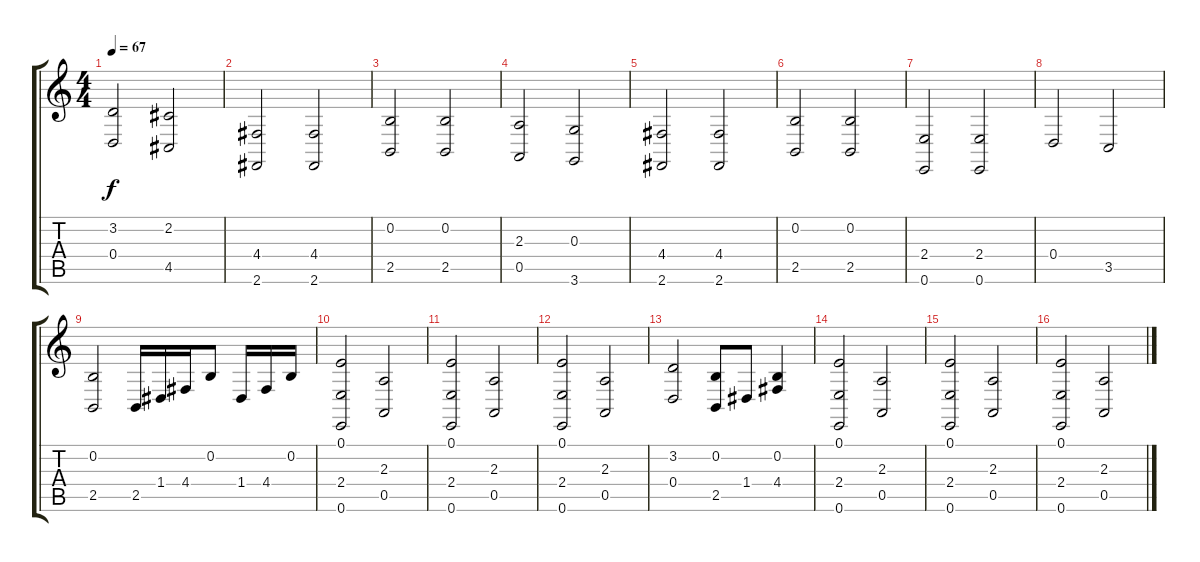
\track "" {instrument electricpiano1}
\staff {score tabs}
\tuning (E4 B3 G3 D3 A2 E2) {hide}
\ts (4 4)
\tempo 67
\clef g2
\ks c
(3.2 0.4).2{dy f} (2.2 4.5).2 |
(4.4 2.6).2 (4.4 2.6).2 |
(0.2 2.5).2 (0.2 2.5).2 |
(2.3 0.5).2 (0.3 3.6).2 |
(4.4 2.6).2 (4.4 2.6).2 |
(0.2 2.5).2 (0.2 2.5).2 |
(2.4 0.6).2 (2.4 0.6).2 |
0.4.2 3.5.2 |
(0.2 2.5).2 2.5.16 1.4.16 4.4.16 0.2.8 1.4.16 4.4.16 0.2.16 |
(0.1 2.4 0.6).2 (2.3 0.5).2 |
(0.1 2.4 0.6).2 (2.3 0.5).2 |
(0.1 2.4 0.6).2 (2.3 0.5).2 |
(3.2 0.4).2 (0.2 2.5).8 1.4.8 (0.2 4.4).4 |
(0.1 2.4 0.6).2 (2.3 0.5).2 |
(0.1 2.4 0.6).2 (2.3 0.5).2 |
(0.1 2.4 0.6).2 (2.3 0.5).2
